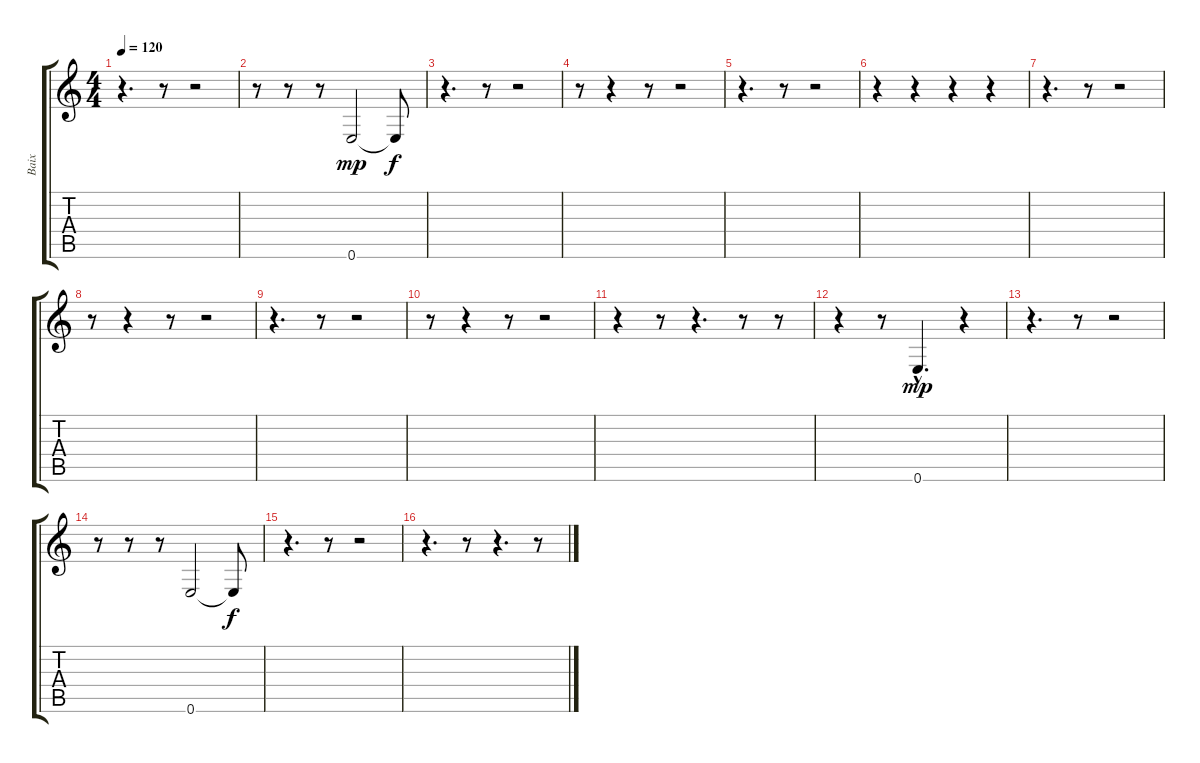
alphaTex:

\track ("Baix" "Baix") {instrument fretlessbass}
\staff {score tabs}
\tuning (E4 B3 G3 D3 A2 E2) {hide}
\ts (4 4)
\tempo 120
\clef g2
\ks c
r.4{d dy mp} r.8 r.2 |
r.8 r.8 r.8 0.6.2 0.6{t}.8{dy f} |
r.4{d} r.8 r.2 |
r.8 r.4 r.8 r.2 |
r.4{d} r.8 r.2 |
r.4 r.4 r.4 r.4 |
r.4{d} r.8 r.2 |
r.8 r.4 r.8 r.2 |
r.4{d} r.8 r.2 |
r.8 r.4 r.8 r.2 |
r.4 r.8 r.4{d} r.8 r.8 |
r.4 r.8 0.6{hac}.4{d dy mp} r.4 |
r.4{d} r.8 r.2 |
r.8 r.8 r.8 0.6.2 0.6{t}.8{dy f} |
r.4{d} r.8 r.2 |
r.4{d} r.8 r.4{d} r.8
